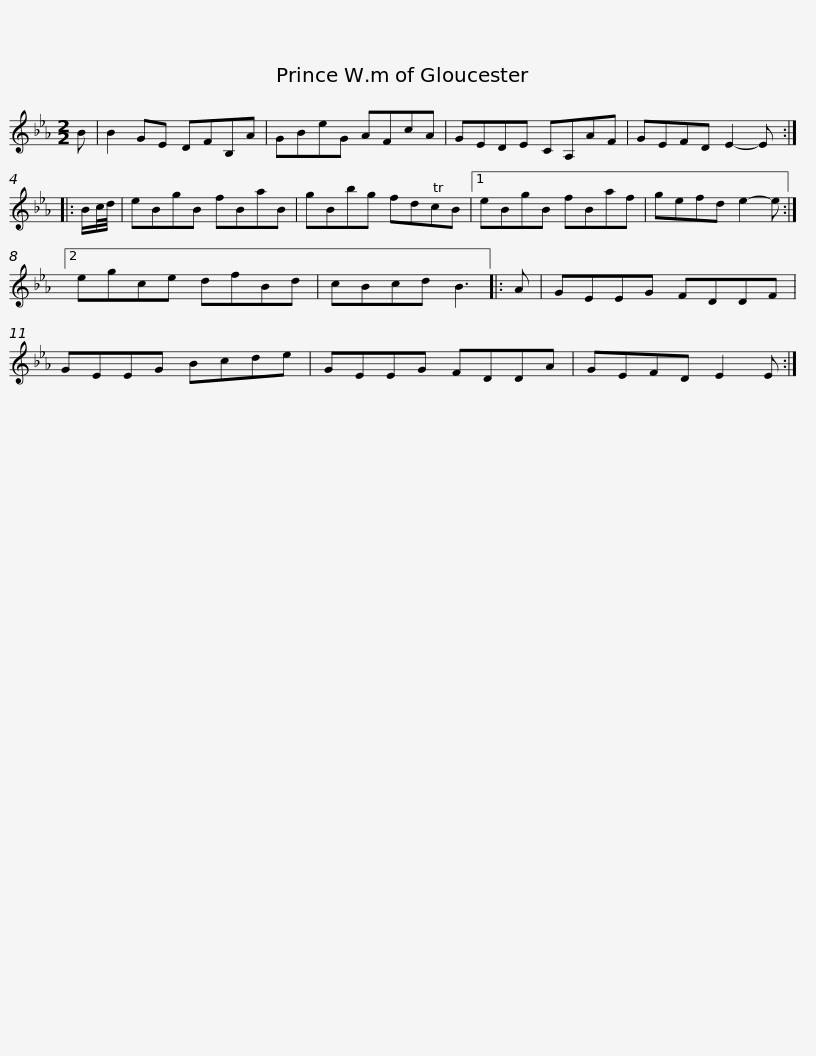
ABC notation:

X:1
L:1/8
M:2/2
I:linebreak $
K:Eb
V:1 treble
V:1
 B | B2 GE DFB,A | GBeG AFcA | GEDE CA,AF | GEFD E2- E :: %5
 B/c/4d/4 | eBgB fBaB |$ gBbg fdTcB |1 eBgB fBaf | gefd e2- e :|2 %10
 egce dfBd | cBcd B3 |: A |$ GEEG FDDF | GEEG Bcde | %15
 GEEG FDDA | GEFD E2 E :| %17
